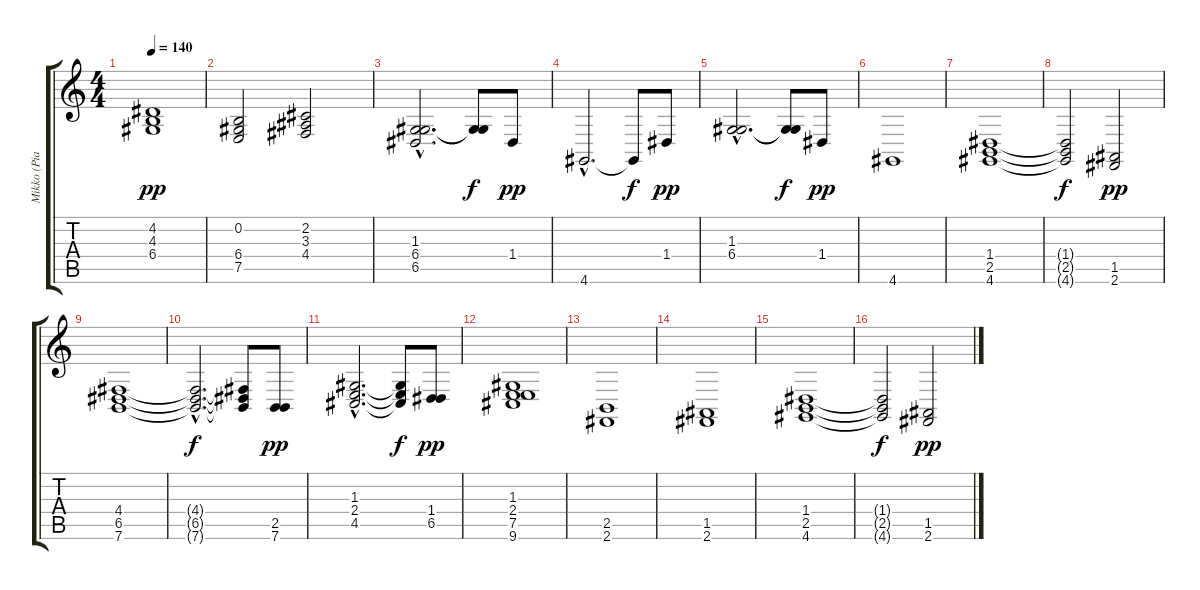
\track ("Mikko (Piano)" "Mikko (Pia") {instrument acousticgrandpiano}
\staff {score tabs}
\tuning (E4 B3 G3 D3 A2 E2) {hide}
\ts (4 4)
\tempo 140
\clef g2
\ks c
(4.2 4.3 6.4).1{dy pp} |
(0.2 6.4 7.5).2 (2.2 3.3 4.4).2 |
(1.3{hac} 6.4{hac} 6.5).2{d} (1.3{t} 6.4{t}).8{dy f} 1.4.8{dy pp} |
4.6{hac}.2{d} 4.6{t}.8{dy f} 1.4.8{dy pp} |
(1.3{hac} 6.4{hac}).2{d} (1.3{t} 6.4{t}).8{dy f} 1.4.8{dy pp} |
4.6.1 |
(1.4 2.5 4.6).1{volume 9 instrument acousticgrandpiano} |
(1.4{t} 2.5{t} 4.6{t}).2{dy f} (1.5 2.6).2{dy pp} |
(4.4 6.5 7.6).1{volume 10 instrument acousticgrandpiano} |
(4.4{hac t} 6.5{hac t} 7.6{hac t}).2{d dy f} (4.4{t} 6.5{t} 7.6{t}).8 (2.5 7.6).8{dy pp} |
(1.3{hac} 2.4{hac} 4.5{hac}).2{d} (1.3{t} 2.4{t} 4.5{t}).8{dy f} (1.4 6.5).8{dy pp} |
(1.3 2.4 7.5 9.6).1 |
(2.5 2.6).1 |
(1.5 2.6).1 |
(1.4 2.5 4.6).1{volume 10 instrument acousticgrandpiano} |
(1.4{t} 2.5{t} 4.6{t}).2{dy f} (1.5 2.6).2{dy pp}
